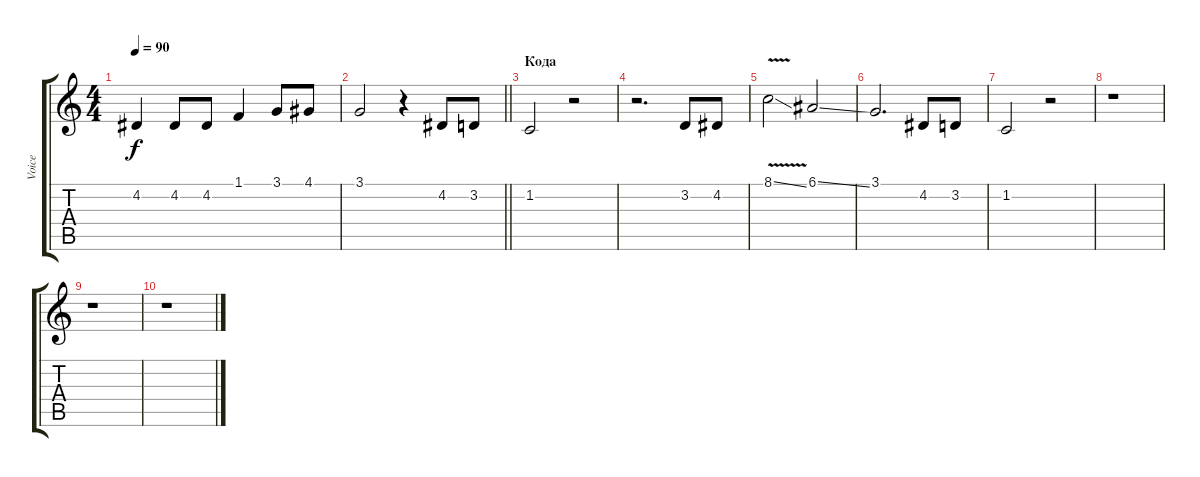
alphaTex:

\track ("Voice" "Voice") {instrument baritonesax}
\staff {score tabs}
\tuning (E4 B3 G3 D3 A2 E2) {hide}
\ts (4 4)
\tempo 90
\clef g2
\ks c
4.2.4{dy f} 4.2.8 4.2.8 1.1.4 3.1.8 4.1.8 |
\barLineRight lightlight
3.1.2 r.4 4.2.8 3.2.8 |
\section ("" "Кода")
1.2.2 r.2 |
r.2{d} 3.2.8 4.2.8 |
8.1{v ss}.2 6.1{ss}.2 |
3.1.2{d} 4.2.8 3.2.8 |
1.2.2 r.2 |
r.1 |
r.1 |
r.1
